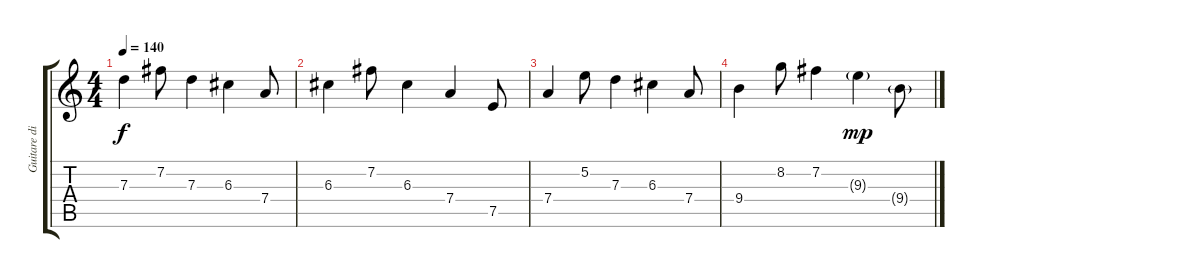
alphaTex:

\track ("Guitare distorsion" "Guitare di") {instrument distortionguitar}
\staff {score tabs}
\tuning (E4 B3 G3 D3 A2 E2) {hide}
\ts (4 4)
\tempo 140
\clef g2
\ks c
7.3.4{dy f} 7.2.8 7.3.4 6.3.4 7.4.8 |
6.3.4 7.2.8 6.3.4 7.4.4 7.5.8 |
7.4.4 5.2.8 7.3.4 6.3.4 7.4.8 |
9.4.4 8.2.8 7.2.4 9.3{g}.4{dy mp} 9.4{g}.8
